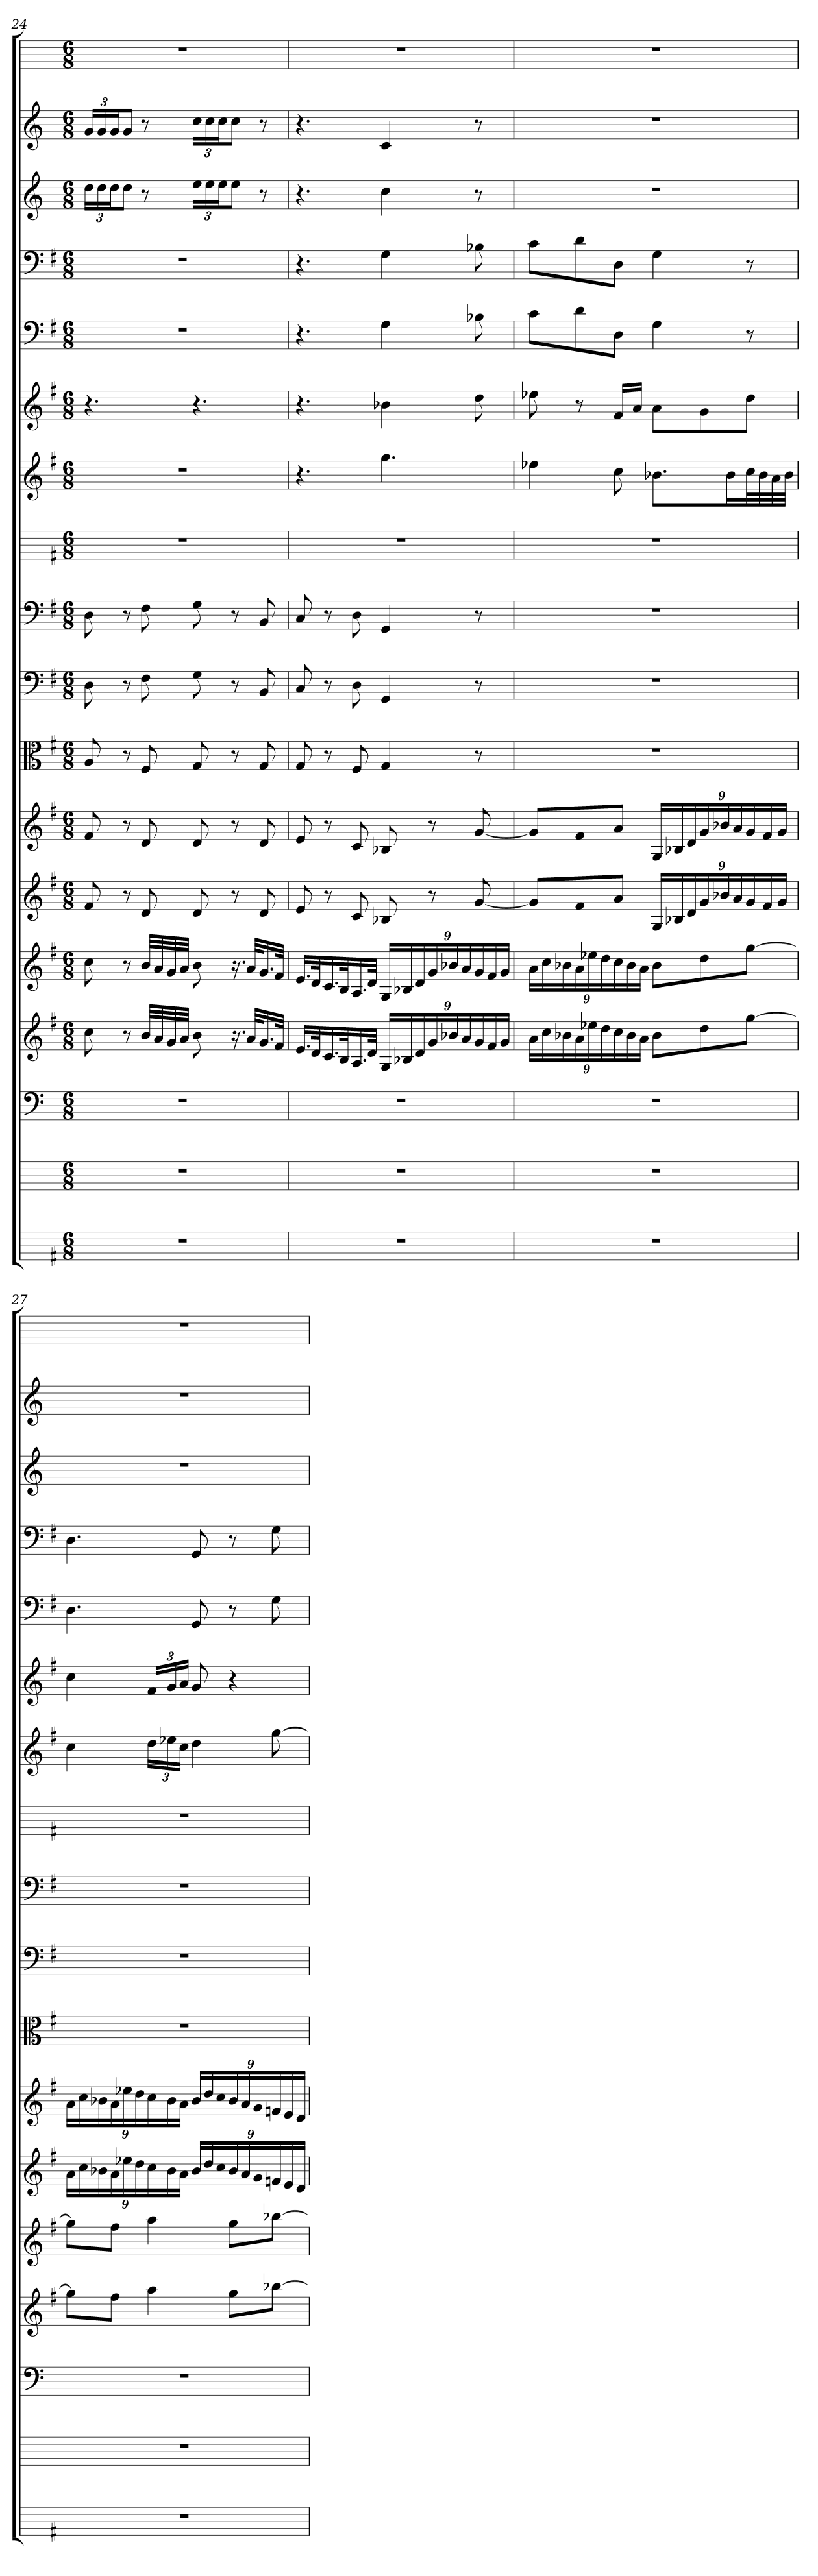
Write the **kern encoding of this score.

**kern	**kern	**kern	**kern	**kern	**kern	**kern	**kern	**kern	**kern	**kern	**kern	**kern	**kern	**kern	**kern	**kern	**kern
*part18	*part17	*part16	*part15	*part14	*part13	*part12	*part11	*part10	*part9	*part8	*part7	*part6	*part5	*part4	*part3	*part2	*part1
*staff18	*staff17	*staff16	*staff15	*staff14	*staff13	*staff12	*staff11	*staff10	*staff9	*staff8	*staff7	*staff6	*staff5	*staff4	*staff3	*staff2	*staff1
*	*	*clefF4	*	*	*	*	*clefC3	*clefF4	*clefF4	*	*	*	*clefF4	*clefF4	*	*	*
*k[f#]	*k[]	*k[]	*k[f#]	*k[f#]	*k[f#]	*k[f#]	*k[f#]	*k[f#]	*k[f#]	*k[f#]	*k[f#]	*k[f#]	*k[f#]	*k[f#]	*k[]	*k[]	*k[]
*M6/8	*M6/8	*M6/8	*M6/8	*M6/8	*M6/8	*M6/8	*M6/8	*M6/8	*M6/8	*M6/8	*M6/8	*M6/8	*M6/8	*M6/8	*M6/8	*M6/8	*M6/8
=24	=24	=24	=24	=24	=24	=24	=24	=24	=24	=24	=24	=24	=24	=24	=24	=24	=24
2.r	2.r	2.r	8cc	8cc	8f#	8f#	8A	8D	8D	2.r	2.r	4.r	2.r	2.r	24ddLL	24gLL	2.r
.	.	.	.	.	.	.	.	.	.	.	.	.	.	.	24dd	24g	.
.	.	.	.	.	.	.	.	.	.	.	.	.	.	.	24ddJ	24gJ	.
.	.	.	8r	8r	8r	8r	8r	8r	8r	.	.	.	.	.	8ddJ	8gJ	.
.	.	.	32bLLL	32bLLL	8d	8d	8F#	8F#	8F#	.	.	.	.	.	8r	8r	.
.	.	.	32a	32a	.	.	.	.	.	.	.	.	.	.	.	.	.
.	.	.	32g	32g	.	.	.	.	.	.	.	.	.	.	.	.	.
.	.	.	32aJJJ	32aJJJ	.	.	.	.	.	.	.	.	.	.	.	.	.
.	.	.	8b	8b	8d	8d	8G	8G	8G	.	.	4.r	.	.	24eeLL	24ccLL	.
.	.	.	.	.	.	.	.	.	.	.	.	.	.	.	24ee	24cc	.
.	.	.	.	.	.	.	.	.	.	.	.	.	.	.	24eeJ	24ccJ	.
.	.	.	16.r	16.r	8r	8r	8r	8r	8r	.	.	.	.	.	8eeJ	8ccJ	.
.	.	.	32aKLL	32aKLL	.	.	.	.	.	.	.	.	.	.	.	.	.
.	.	.	16.g	16.g	8d	8d	8G	8BB	8BB	.	.	.	.	.	8r	8r	.
.	.	.	32f#JJk	32f#JJk	.	.	.	.	.	.	.	.	.	.	.	.	.
=25	=25	=25	=25	=25	=25	=25	=25	=25	=25	=25	=25	=25	=25	=25	=25	=25	=25
2.r	2.r	2.r	16.eLL	16.eLL	8e	8e	8G	8C	8C	2.r	4.r	4.r	4.r	4.r	4.r	4.r	2.r
.	.	.	32dK	32dK	.	.	.	.	.	.	.	.	.	.	.	.	.
.	.	.	16.c	16.c	8r	8r	8r	8r	8r	.	.	.	.	.	.	.	.
.	.	.	32BK	32BK	.	.	.	.	.	.	.	.	.	.	.	.	.
.	.	.	16.A	16.A	8c	8c	8F#	8D	8D	.	.	.	.	.	.	.	.
.	.	.	32dJJk	32dJJk	.	.	.	.	.	.	.	.	.	.	.	.	.
.	.	.	24GLL	24GLL	8B-X	8B-X	4G	4GG	4GG	.	4.gg	4b-X	4G	4G	4cc	4c	.
.	.	.	24B-X	24B-X	.	.	.	.	.	.	.	.	.	.	.	.	.
.	.	.	24d	24d	.	.	.	.	.	.	.	.	.	.	.	.	.
.	.	.	24g	24g	8r	8r	.	.	.	.	.	.	.	.	.	.	.
.	.	.	24b-X	24b-X	.	.	.	.	.	.	.	.	.	.	.	.	.
.	.	.	24a	24a	.	.	.	.	.	.	.	.	.	.	.	.	.
.	.	.	24g	24g	[8g	[8g	8r	8r	8r	.	.	8dd	8B-X	8B-X	8r	8r	.
.	.	.	24f#	24f#	.	.	.	.	.	.	.	.	.	.	.	.	.
.	.	.	24gJJ	24gJJ	.	.	.	.	.	.	.	.	.	.	.	.	.
=26	=26	=26	=26	=26	=26	=26	=26	=26	=26	=26	=26	=26	=26	=26	=26	=26	=26
2.r	2.r	2.r	24aLL	24aLL	8gL]	8gL]	2.r	2.r	2.r	2.r	4ee-X	8ee-X	8c\L	8c\L	2.r	2.r	2.r
.	.	.	24cc	24cc	.	.	.	.	.	.	.	.	.	.	.	.	.
.	.	.	24b-X	24b-X	.	.	.	.	.	.	.	.	.	.	.	.	.
.	.	.	24a	24a	8f#	8f#	.	.	.	.	.	8r	8d\	8d\	.	.	.
.	.	.	24ee-X	24ee-X	.	.	.	.	.	.	.	.	.	.	.	.	.
.	.	.	24dd	24dd	.	.	.	.	.	.	.	.	.	.	.	.	.
.	.	.	24cc	24cc	8aJ	8aJ	.	.	.	.	8cc	16f#LL	8D\J	8D\J	.	.	.
.	.	.	24b-	24b-	.	.	.	.	.	.	.	.	.	.	.	.	.
.	.	.	.	.	.	.	.	.	.	.	.	16aJJ	.	.	.	.	.
.	.	.	24aJJ	24aJJ	.	.	.	.	.	.	.	.	.	.	.	.	.
.	.	.	8b-L	8b-L	24GLL	24GLL	.	.	.	.	8.b-XL	8aL	4G	4G	.	.	.
.	.	.	.	.	24B-X	24B-X	.	.	.	.	.	.	.	.	.	.	.
.	.	.	.	.	24d	24d	.	.	.	.	.	.	.	.	.	.	.
.	.	.	8dd	8dd	24g	24g	.	.	.	.	.	8g	.	.	.	.	.
.	.	.	.	.	24b-X	24b-X	.	.	.	.	.	.	.	.	.	.	.
.	.	.	.	.	.	.	.	.	.	.	16b-L	.	.	.	.	.	.
.	.	.	.	.	24a	24a	.	.	.	.	.	.	.	.	.	.	.
.	.	.	[8ggJ	[8ggJ	24g	24g	.	.	.	.	32ccL	8ddJ	8r	8r	.	.	.
.	.	.	.	.	.	.	.	.	.	.	32b-	.	.	.	.	.	.
.	.	.	.	.	24f#	24f#	.	.	.	.	.	.	.	.	.	.	.
.	.	.	.	.	.	.	.	.	.	.	32a	.	.	.	.	.	.
.	.	.	.	.	24gJJ	24gJJ	.	.	.	.	.	.	.	.	.	.	.
.	.	.	.	.	.	.	.	.	.	.	32b-JJJ	.	.	.	.	.	.
=27	=27	=27	=27	=27	=27	=27	=27	=27	=27	=27	=27	=27	=27	=27	=27	=27	=27
2.r	2.r	2.r	8ggL]	8ggL]	24aLL	24aLL	2.r	2.r	2.r	2.r	4cc	4cc	4.D	4.D	2.r	2.r	2.r
.	.	.	.	.	24cc	24cc	.	.	.	.	.	.	.	.	.	.	.
.	.	.	.	.	24b-X	24b-X	.	.	.	.	.	.	.	.	.	.	.
.	.	.	8ff#J	8ff#J	24a	24a	.	.	.	.	.	.	.	.	.	.	.
.	.	.	.	.	24ee-X	24ee-X	.	.	.	.	.	.	.	.	.	.	.
.	.	.	.	.	24dd	24dd	.	.	.	.	.	.	.	.	.	.	.
.	.	.	4aa	4aa	24cc	24cc	.	.	.	.	24ddLL	24f#LL	.	.	.	.	.
.	.	.	.	.	24b-	24b-	.	.	.	.	24ee-X	24g	.	.	.	.	.
.	.	.	.	.	24aJJ	24aJJ	.	.	.	.	24ccJJ	24aJJ	.	.	.	.	.
.	.	.	.	.	24b-LL	24b-LL	.	.	.	.	4dd	8g	8GG	8GG	.	.	.
.	.	.	.	.	24dd	24dd	.	.	.	.	.	.	.	.	.	.	.
.	.	.	.	.	24cc	24cc	.	.	.	.	.	.	.	.	.	.	.
.	.	.	8ggL	8ggL	24b-	24b-	.	.	.	.	.	4r	8r	8r	.	.	.
.	.	.	.	.	24a	24a	.	.	.	.	.	.	.	.	.	.	.
.	.	.	.	.	24g	24g	.	.	.	.	.	.	.	.	.	.	.
.	.	.	[8bb-XJ	[8bb-XJ	24fn	24fn	.	.	.	.	[8gg	.	8G	8G	.	.	.
.	.	.	.	.	24e	24e	.	.	.	.	.	.	.	.	.	.	.
.	.	.	.	.	24dJJ	24dJJ	.	.	.	.	.	.	.	.	.	.	.
=	=	=	=	=	=	=	=	=	=	=	=	=	=	=	=	=	=
*-	*-	*-	*-	*-	*-	*-	*-	*-	*-	*-	*-	*-	*-	*-	*-	*-	*-
